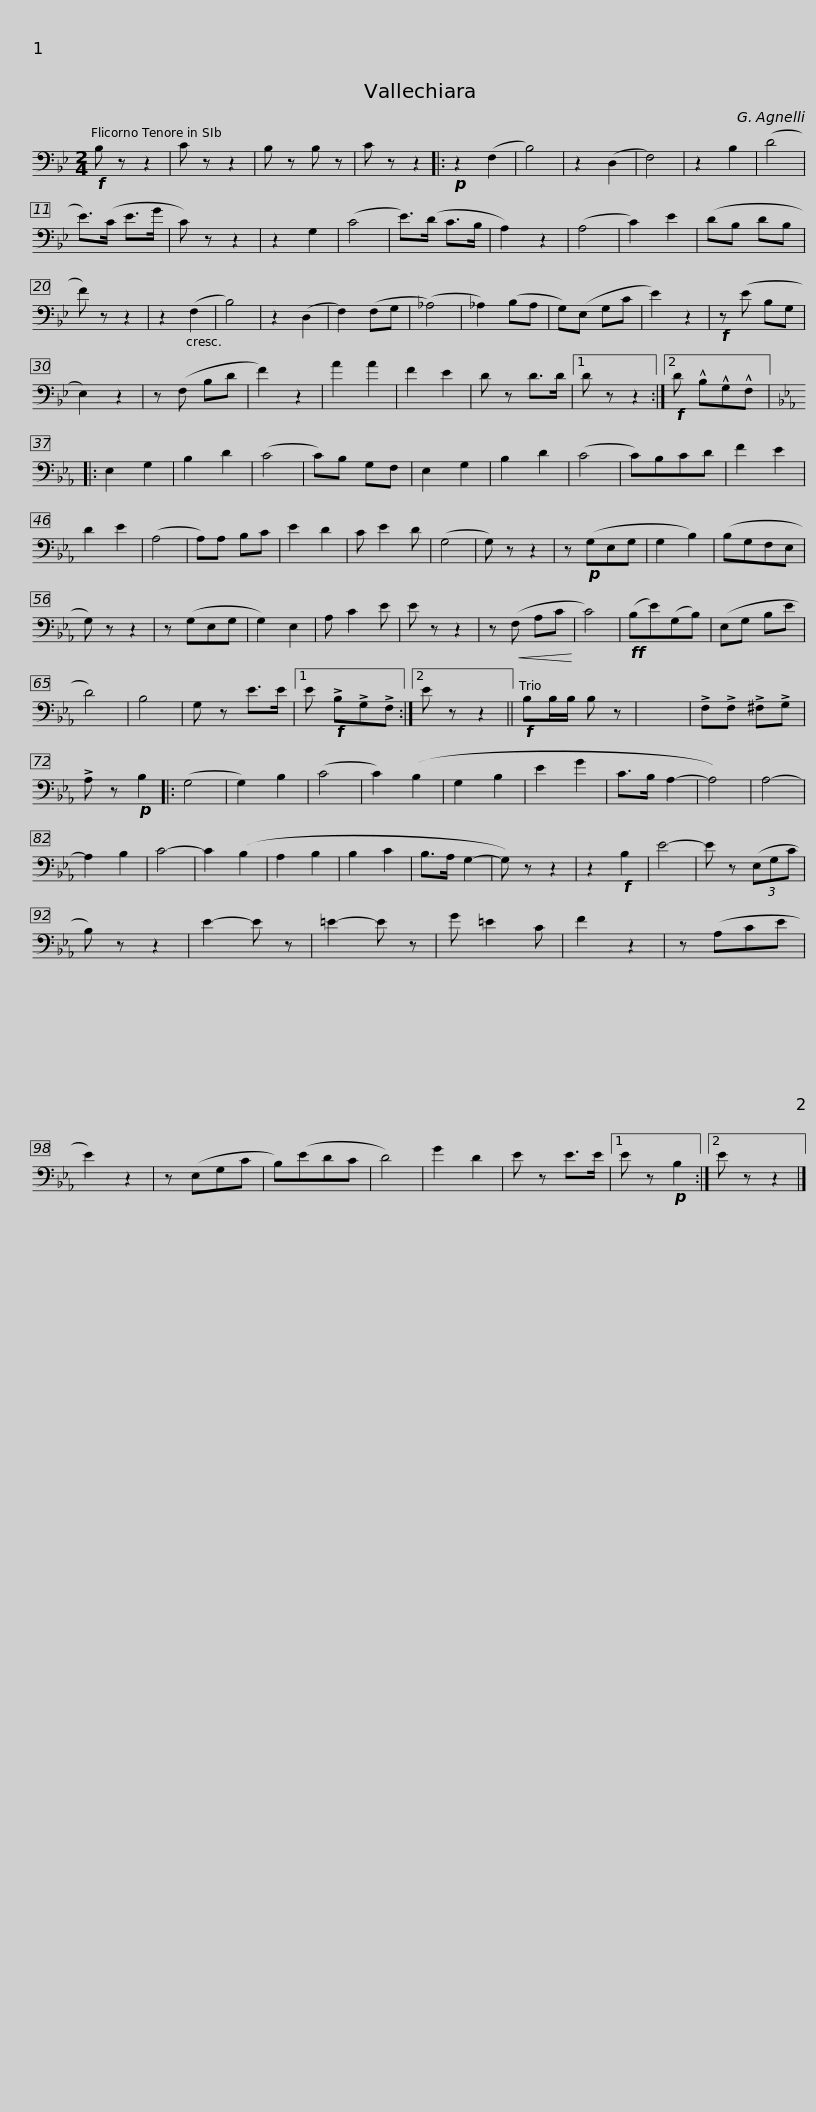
X:1
L:1/8
M:2/4
I:linebreak $
K:Bb
V:1 bass
V:1
!f! B, z z2 | C z z2 | B, z B, z | C z z2 |:!p! z2 (F,2 | %5
 B,4) | z2 (D,2 | F,4) | z2 B,2 | (D4 | %10
 E>)(C E>G | C) z z2 | z2 G,2 | (C4 | E>)(D C>B, | %15
 A,2) z2 | (A,4 | C2) E2 | (DB, DB, | F) z z2 | %20
 z2 (F,2 | B,4) | z2 (D,2 | F,2) (F,G, |$ (_A,4) | %25
 _A,2) (B,A, | G,)(E, G,C | E2) z2 |!f! z (E B,G, | E,2) z2 | %30
 z (F, B,D | F2) z2 | A2 A2 | F2 E2 | D z D>D |1 %35
 D z z2 :|2!f! D !^!B,!^!G,!^!F, |:[K:Eb] E,2 G,2 | B,2 D2 | (C4 | %40
 C)B, G,F, | E,2 G,2 | B,2 D2 | (C4 | C)B,CD | %45
 F2 E2 |$ D2 E2 | (A,4 | A,)A, B,C | E2 D2 | %50
 C E2 D | (G,4 | G,) z z2 | z!p! (G,E,G, | G,2 B,2) | %55
 (B,G,F,E, | G,) z z2 | z (G,E,G, | G,2) E,2 | A, C2 E | %60
 E z z2 | z!<(! (F, A,C!<)! | C4) |!ff! (B,E)(G,B,) | (E,G, B,E | %65
 D4) | B,4 | G, z E>E |1$ E!f! !>!B,!>!G,!>!F, :|2 E z z2 ||$ %70
!f! B,B,/B,/ B, z | x4 | !>!F,!>!F, !>!^F,!>!G, | !>!A, z!p! B,2 |: (G,4 | %75
 G,2) B,2 | (C4 | C2) (B,2 | G,2 B,2 | E2 G2 | %80
 C>B, A,2- | A,4) | A,4- | A,2 B,2 | C4- | %85
 C2 (B,2 | A,2 B,2 | B,2 C2 | B,>A, G,2- | G,) z z2 | %90
 z2!f! B,2 | E4- | E z (3(E,G,C | B,) z z2 | E2- E z |$ %95
 =E2- E z | G =E2 C | F2 z2 | z (A,CE | E2) z2 | %100
 z (E,G,C | B,)(EDC | D4) | G2 D2 | E z E>E |1 %105
 E z!p! B,2 :|2 E z z2 |] %107
